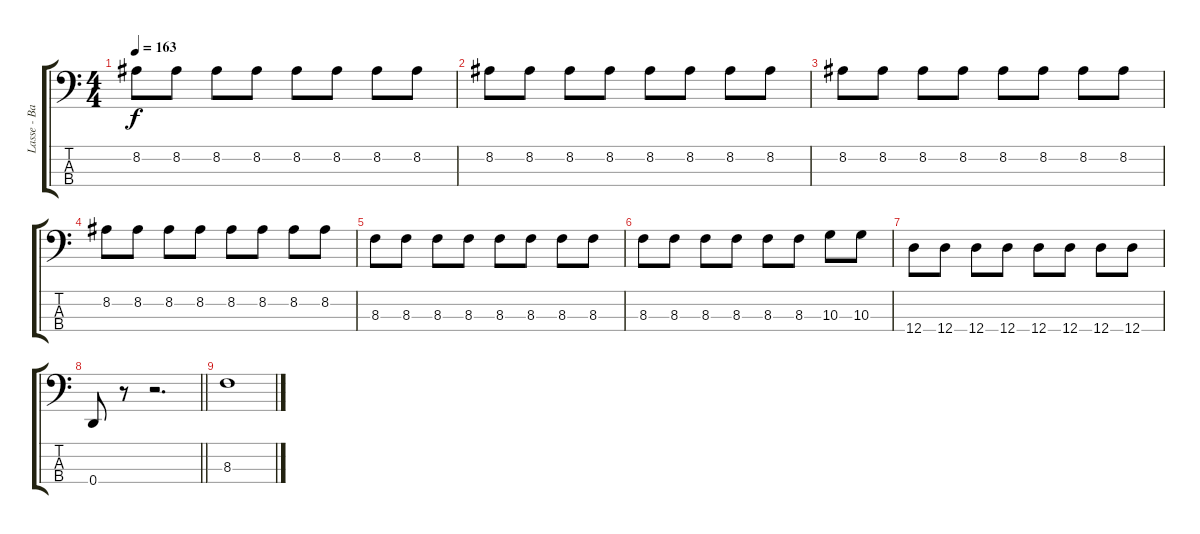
\track ("Lasse - Bass" "Lasse - Ba") {instrument electricbasspick}
\staff {score tabs}
\tuning (G2 D2 A1 D1) {hide}
\ts (4 4)
\tempo 163
\clef f4
\ks c
8.2.8{dy f} 8.2.8 8.2.8 8.2.8 8.2.8 8.2.8 8.2.8 8.2.8 |
8.2.8 8.2.8 8.2.8 8.2.8 8.2.8 8.2.8 8.2.8 8.2.8 |
8.2.8 8.2.8 8.2.8 8.2.8 8.2.8 8.2.8 8.2.8 8.2.8 |
8.2.8 8.2.8 8.2.8 8.2.8 8.2.8 8.2.8 8.2.8 8.2.8 |
8.3.8 8.3.8 8.3.8 8.3.8 8.3.8 8.3.8 8.3.8 8.3.8 |
8.3.8 8.3.8 8.3.8 8.3.8 8.3.8 8.3.8 10.3.8 10.3.8 |
12.4.8 12.4.8 12.4.8 12.4.8 12.4.8 12.4.8 12.4.8 12.4.8 |
\barLineRight lightlight
0.4.8 r.8 r.2{d} |
8.3.1
